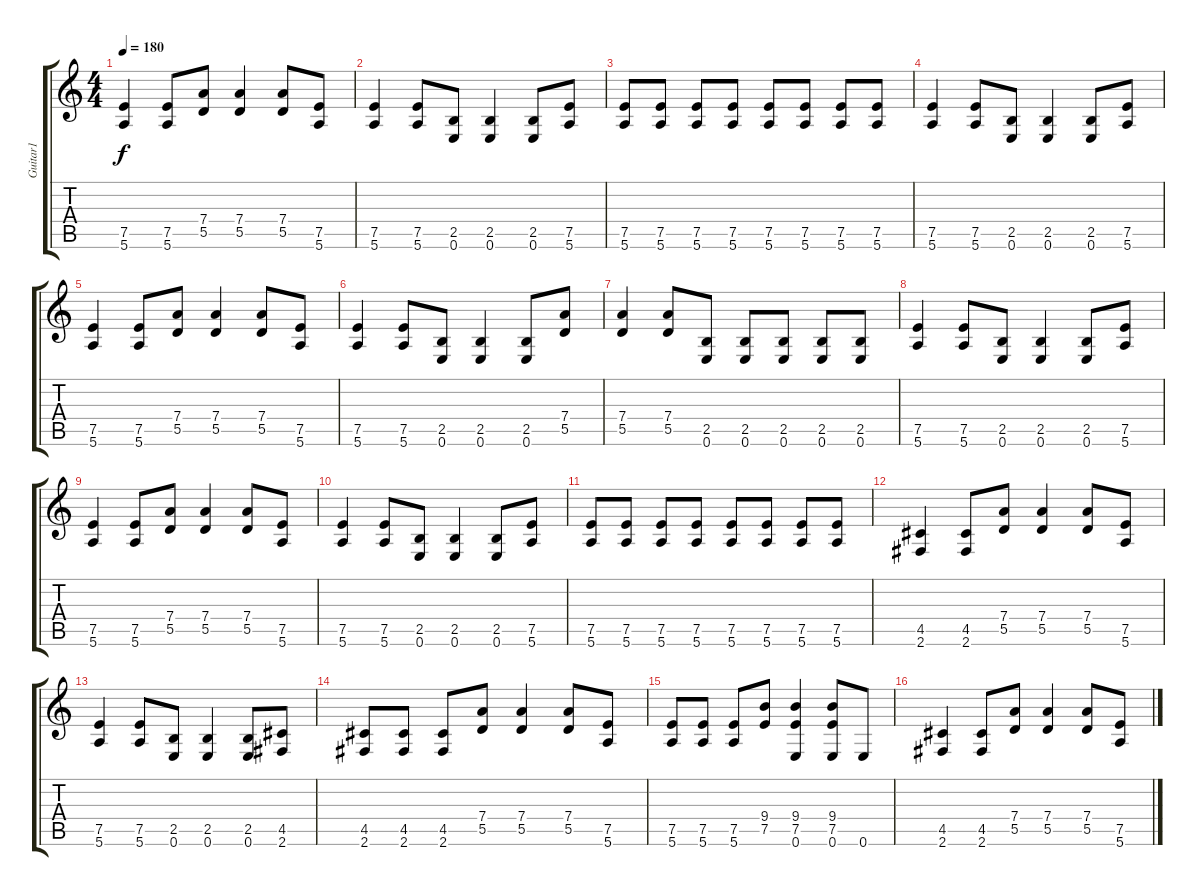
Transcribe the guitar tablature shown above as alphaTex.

\track ("Guitar1" "Guitar1") {instrument distortionguitar}
\staff {score tabs}
\tuning (E4 B3 G3 D3 A2 E2) {hide}
\ts (4 4)
\tempo 180
\clef g2
\ks c
(7.5 5.6).4{dy f} (7.5 5.6).8 (7.4 5.5).8 (7.4 5.5).4 (7.4 5.5).8 (7.5 5.6).8 |
(7.5 5.6).4 (7.5 5.6).8 (2.5 0.6).8 (2.5 0.6).4 (2.5 0.6).8 (7.5 5.6).8 |
(7.5 5.6).8 (7.5 5.6).8 (7.5 5.6).8 (7.5 5.6).8 (7.5 5.6).8 (7.5 5.6).8 (7.5 5.6).8 (7.5 5.6).8 |
(7.5 5.6).4 (7.5 5.6).8 (2.5 0.6).8 (2.5 0.6).4 (2.5 0.6).8 (7.5 5.6).8 |
(7.5 5.6).4 (7.5 5.6).8 (7.4 5.5).8 (7.4 5.5).4 (7.4 5.5).8 (7.5 5.6).8 |
(7.5 5.6).4 (7.5 5.6).8 (2.5 0.6).8 (2.5 0.6).4 (2.5 0.6).8 (7.4 5.5).8 |
(7.4 5.5).4 (7.4 5.5).8 (2.5 0.6).8 (2.5 0.6).8 (2.5 0.6).8 (2.5 0.6).8 (2.5 0.6).8 |
(7.5 5.6).4 (7.5 5.6).8 (2.5 0.6).8 (2.5 0.6).4 (2.5 0.6).8 (7.5 5.6).8 |
(7.5 5.6).4 (7.5 5.6).8 (7.4 5.5).8 (7.4 5.5).4 (7.4 5.5).8 (7.5 5.6).8 |
(7.5 5.6).4 (7.5 5.6).8 (2.5 0.6).8 (2.5 0.6).4 (2.5 0.6).8 (7.5 5.6).8 |
(7.5 5.6).8 (7.5 5.6).8 (7.5 5.6).8 (7.5 5.6).8 (7.5 5.6).8 (7.5 5.6).8 (7.5 5.6).8 (7.5 5.6).8 |
(4.5 2.6).4 (4.5 2.6).8 (7.4 5.5).8 (7.4 5.5).4 (7.4 5.5).8 (7.5 5.6).8 |
(7.5 5.6).4 (7.5 5.6).8 (2.5 0.6).8 (2.5 0.6).4 (2.5 0.6).8 (4.5 2.6).8 |
(4.5 2.6).8 (4.5 2.6).8 (4.5 2.6).8 (7.4 5.5).8 (7.4 5.5).4 (7.4 5.5).8 (7.5 5.6).8 |
(7.5 5.6).8 (7.5 5.6).8 (7.5 5.6).8 (9.4 7.5).8 (9.4 7.5 0.6).4 (9.4 7.5 0.6).8 0.6.8 |
(4.5 2.6).4 (4.5 2.6).8 (7.4 5.5).8 (7.4 5.5).4 (7.4 5.5).8 (7.5 5.6).8
